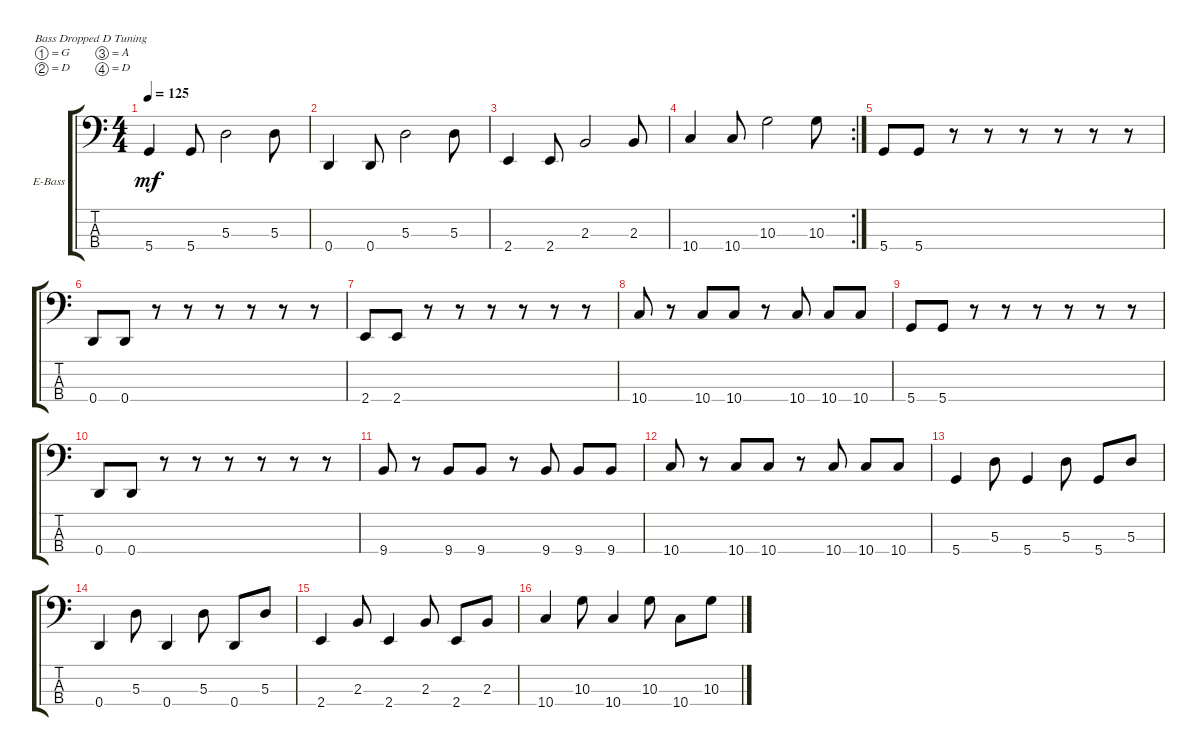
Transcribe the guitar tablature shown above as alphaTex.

\defaultSystemsLayout 4
\bracketExtendMode groupsimilarinstruments
\firstSystemTrackNameOrientation horizontal
\otherSystemsTrackNameOrientation horizontal
\track ("Басс" "E-Bass") {instrument electricbassfinger}
\staff {score tabs}
\tuning (G2 D2 A1 D1)
\ts (4 4)
\tempo 125
\clef f4
\ks c
5.4.4{dy mf} 5.4.8 5.3.2 5.3.8 |
0.4.4 0.4.8 5.3.2 5.3.8 |
2.4.4 2.4.8 2.3.2 2.3.8 |
\rc 2
10.4.4 10.4.8 10.3.2 10.3.8 |
5.4.8 5.4.8 r.8 r.8 r.8 r.8 r.8 r.8 |
0.4.8 0.4.8 r.8 r.8 r.8 r.8 r.8 r.8 |
2.4.8 2.4.8 r.8 r.8 r.8 r.8 r.8 r.8 |
10.4.8 r.8 10.4.8 10.4.8 r.8 10.4.8 10.4.8 10.4.8 |
5.4.8 5.4.8 r.8 r.8 r.8 r.8 r.8 r.8 |
0.4.8 0.4.8 r.8 r.8 r.8 r.8 r.8 r.8 |
9.4.8 r.8 9.4.8 9.4.8 r.8 9.4.8 9.4.8 9.4.8 |
10.4.8 r.8 10.4.8 10.4.8 r.8 10.4.8 10.4.8 10.4.8 |
5.4.4 5.3.8 5.4.4 5.3.8 5.4.8 5.3.8 |
0.4.4 5.3.8 0.4.4 5.3.8 0.4.8 5.3.8 |
2.4.4 2.3.8 2.4.4 2.3.8 2.4.8 2.3.8 |
10.4.4 10.3.8 10.4.4 10.3.8 10.4.8 10.3.8
